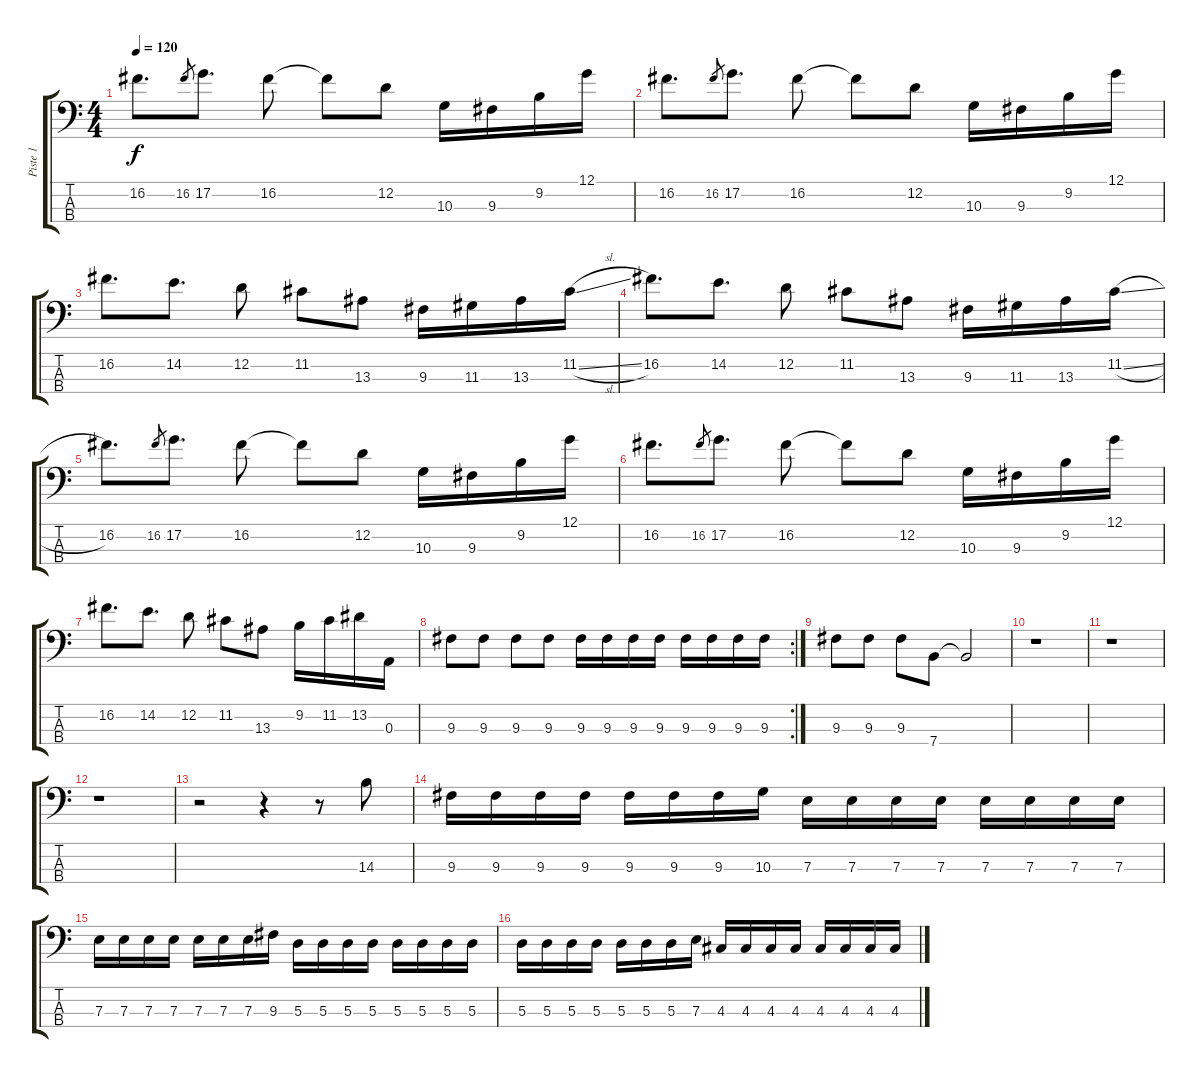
\track ("Piste 1" "Piste 1") {instrument electricbassfinger}
\staff {score tabs}
\tuning (G2 D2 A1 E1) {hide}
\ts (4 4)
\tempo 120
\clef f4
\ks c
16.2.8{d dy f} 16.2.8{gr} 17.2.8{d} 16.2.8 16.2{t}.8 12.2.8 10.3.16 9.3.16 9.2.16 12.1.16 |
16.2.8{d} 16.2.8{gr} 17.2.8{d} 16.2.8 16.2{t}.8 12.2.8 10.3.16 9.3.16 9.2.16 12.1.16 |
16.2.8{d} 14.2.8{d} 12.2.8 11.2.8 13.3.8 9.3.16 11.3.16 13.3.16 11.2{sl}.16 |
16.2.8{d} 14.2.8{d} 12.2.8 11.2.8 13.3.8 9.3.16 11.3.16 13.3.16 11.2{sl}.16 |
16.2.8{d} 16.2.8{gr} 17.2.8{d} 16.2.8 16.2{t}.8 12.2.8 10.3.16 9.3.16 9.2.16 12.1.16 |
16.2.8{d} 16.2.8{gr} 17.2.8{d} 16.2.8 16.2{t}.8 12.2.8 10.3.16 9.3.16 9.2.16 12.1.16 |
16.2.8{d} 14.2.8{d} 12.2.8 11.2.8 13.3.8 9.2.16 11.2.16 13.2.16 0.3.16 |
\rc 2
9.3.8 9.3.8 9.3.8 9.3.8 9.3.16 9.3.16 9.3.16 9.3.16 9.3.16 9.3.16 9.3.16 9.3.16 |
9.3.8 9.3.8 9.3.8 7.4.8 7.4{t}.2 |
r.1 |
r.1 |
r.1 |
r.2 r.4 r.8 14.3.8 |
9.3.16 9.3.16 9.3.16 9.3.16 9.3.16 9.3.16 9.3.16 10.3.16 7.3.16 7.3.16 7.3.16 7.3.16 7.3.16 7.3.16 7.3.16 7.3.16 |
7.3.16 7.3.16 7.3.16 7.3.16 7.3.16 7.3.16 7.3.16 9.3.16 5.3.16 5.3.16 5.3.16 5.3.16 5.3.16 5.3.16 5.3.16 5.3.16 |
5.3.16 5.3.16 5.3.16 5.3.16 5.3.16 5.3.16 5.3.16 7.3.16 4.3.16 4.3.16 4.3.16 4.3.16 4.3.16 4.3.16 4.3.16 4.3.16
